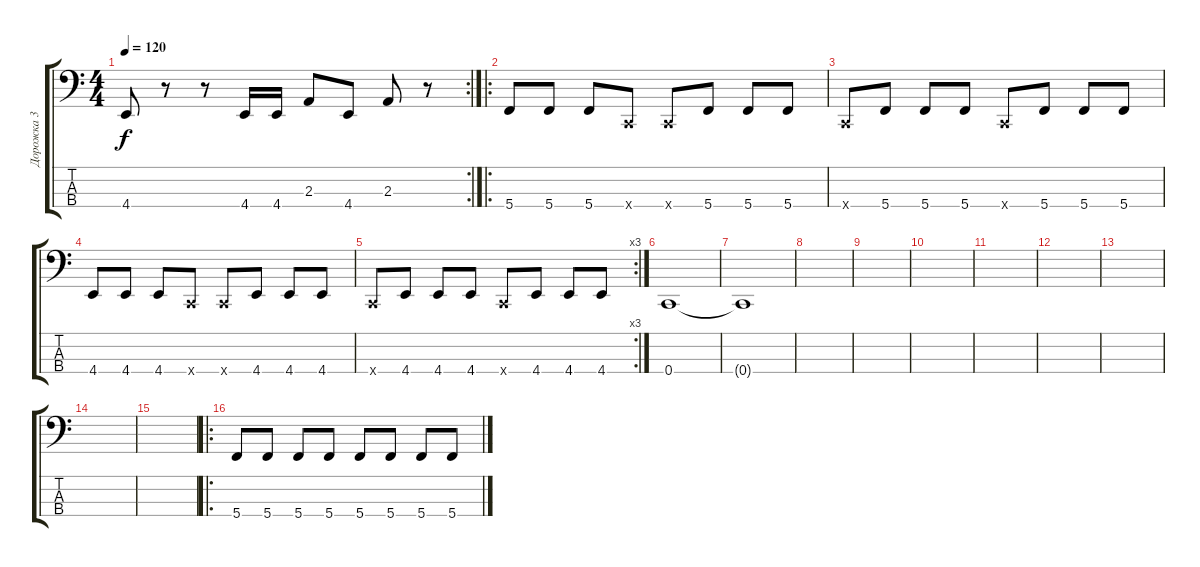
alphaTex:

\track ("Дорожка 3" "Дорожка 3") {instrument electricbassfinger}
\staff {score tabs}
\tuning (F2 C2 G1 C1) {hide}
\rc 2
\ts (4 4)
\tempo 120
\clef f4
\ks c
4.4{t}.8{dy f} r.8 r.8 4.4.16 4.4.16 2.3.8 4.4.8 2.3.8 r.8 |
\ro
5.4.8 5.4.8 5.4.8 0.4{x}.8 0.4{x}.8 5.4.8 5.4.8 5.4.8 |
0.4{x}.8 5.4.8 5.4.8 5.4.8 0.4{x}.8 5.4.8 5.4.8 5.4.8 |
4.4.8 4.4.8 4.4.8 0.4{x}.8 0.4{x}.8 4.4.8 4.4.8 4.4.8 |
\rc 3
0.4{x}.8 4.4.8 4.4.8 4.4.8 0.4{x}.8 4.4.8 4.4.8 4.4.8 |
0.4.1 |
0.4{t}.1 |
|
|
|
|
|
|
|
|
\ro
5.4.8 5.4.8 5.4.8 5.4.8 5.4.8 5.4.8 5.4.8 5.4.8
